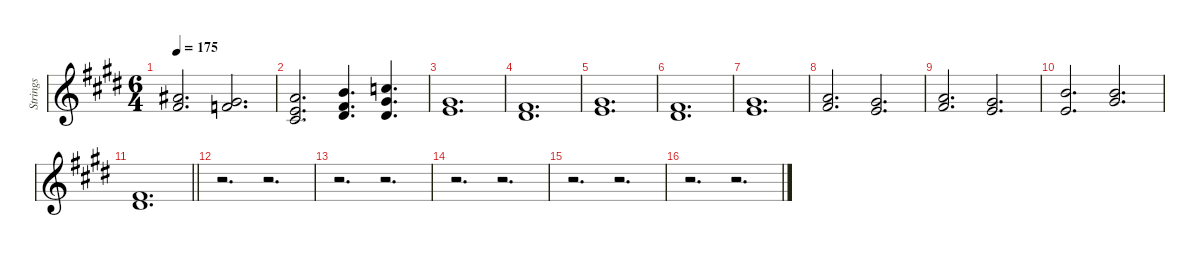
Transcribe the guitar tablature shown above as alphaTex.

\defaultSystemsLayout 4
\hideDynamics
\bracketExtendMode nobrackets
\firstSystemTrackNameMode fullname
\otherSystemsTrackNameMode fullname
\otherSystemsTrackNameOrientation horizontal
\track ("Strings" "vln.") {mute instrument stringensemble1}
\staff {score}
\tuning (E4 B3 G3 D3 A2 C2)
\ts (6 4)
\tempo 175
\clef g2
\ks e
(6.1{acc #} 7.2{acc #}).2{d dy mf beam Up} (4.1{acc #} 6.2{acc forcenatural}).2{d beam Up} |
(5.1{acc forcenatural} 5.2{acc forcenatural} 6.3{acc #}).2{d beam Up} (12.2{acc forcenatural} 11.3{acc #} 13.4{acc #}).4{d beam Up} (13.2{acc forcenatural} 13.3{acc #} 13.4{acc #}).4{d beam Up} |
(9.2{acc #} 9.3{acc forcenatural}).1{d beam Up} |
(7.2{acc #} 8.3{acc #}).1{d beam Up} |
(9.2{acc #} 9.3{acc forcenatural}).1{d beam Up} |
(7.2{acc #} 8.3{acc #}).1{d beam Up} |
(9.2{acc #} 9.3{acc forcenatural}).1{d beam Up} |
(10.2{acc forcenatural} 11.3{acc #}).2{d beam Up} (9.2{acc #} 9.3{acc forcenatural}).2{d beam Up} |
(10.2{acc forcenatural} 11.3{acc #}).2{d beam Up} (9.2{acc #} 9.3{acc forcenatural}).2{d beam Up} |
(12.2{acc forcenatural} 9.3{acc forcenatural}).2{d beam Up} (7.1{acc forcenatural} 9.2{acc #}).2{d beam Up} |
\barLineRight lightlight
(7.2{acc #} 8.3{acc #}).1{d beam Up} |
r.2{d beam Down} r.2{d beam Down} |
r.2{d beam Down} r.2{d beam Down} |
r.2{d beam Down} r.2{d beam Down} |
r.2{d beam Down} r.2{d beam Down} |
r.2{d beam Down} r.2{d beam Down}
